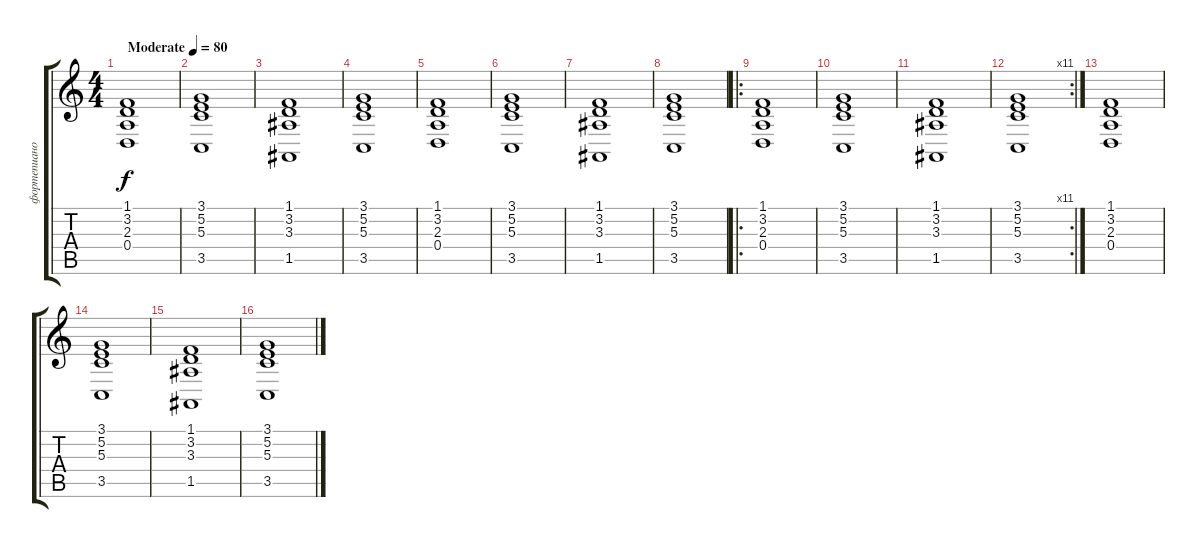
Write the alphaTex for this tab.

\track ("фортепиано левая рука" "фортепиано") {instrument brightacousticpiano}
\staff {score tabs}
\tuning (E4 B3 G3 D3 A2 E2) {hide}
\ts (4 4)
\tempo (80 "Moderate")
\clef g2
\ks c
(1.1 3.2 2.3 0.4).1{dy f instrument brightacousticpiano} |
(3.1 5.2 5.3 3.5).1 |
(1.1 3.2 3.3 1.5).1 |
(3.1 5.2 5.3 3.5).1 |
(1.1 3.2 2.3 0.4).1 |
(3.1 5.2 5.3 3.5).1 |
(1.1 3.2 3.3 1.5).1 |
(3.1 5.2 5.3 3.5).1 |
\ro
(1.1 3.2 2.3 0.4).1 |
(3.1 5.2 5.3 3.5).1 |
(1.1 3.2 3.3 1.5).1 |
\rc 11
(3.1 5.2 5.3 3.5).1 |
(1.1 3.2 2.3 0.4).1 |
(3.1 5.2 5.3 3.5).1 |
(1.1 3.2 3.3 1.5).1 |
(3.1 5.2 5.3 3.5).1
